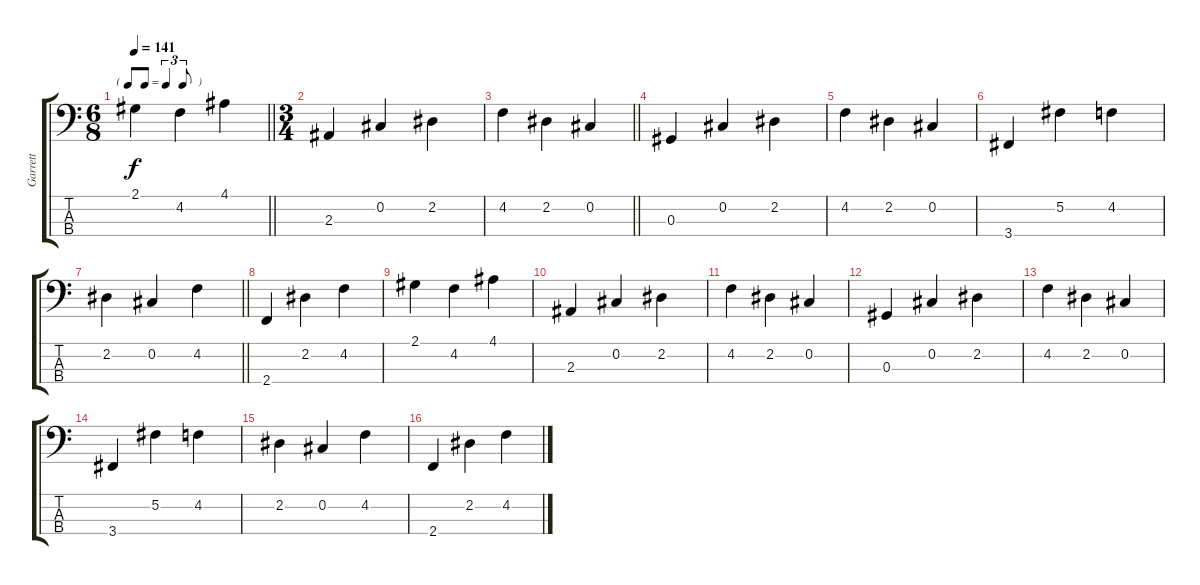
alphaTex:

\track ("Garrett" "Garrett") {instrument electricbassfinger}
\staff {score tabs}
\tuning (Gb2 Db2 Ab1 Eb1) {hide}
\ts (6 8)
\tf triplet8th
\tempo 141
\clef f4
\barLineRight lightlight
\ks c
2.1.4{dy f} 4.2.4 4.1.4 |
\ts (3 4)
2.3.4 0.2.4 2.2.4 |
\barLineRight lightlight
4.2.4 2.2.4 0.2.4 |
0.3.4 0.2.4 2.2.4 |
4.2.4 2.2.4 0.2.4 |
3.4.4 5.2.4 4.2.4 |
\barLineRight lightlight
2.2.4 0.2.4 4.2.4 |
2.4.4 2.2.4 4.2.4 |
2.1.4 4.2.4 4.1.4 |
2.3.4 0.2.4 2.2.4 |
4.2.4 2.2.4 0.2.4 |
0.3.4 0.2.4 2.2.4 |
4.2.4 2.2.4 0.2.4 |
3.4.4 5.2.4 4.2.4 |
2.2.4 0.2.4 4.2.4 |
2.4.4 2.2.4 4.2.4
